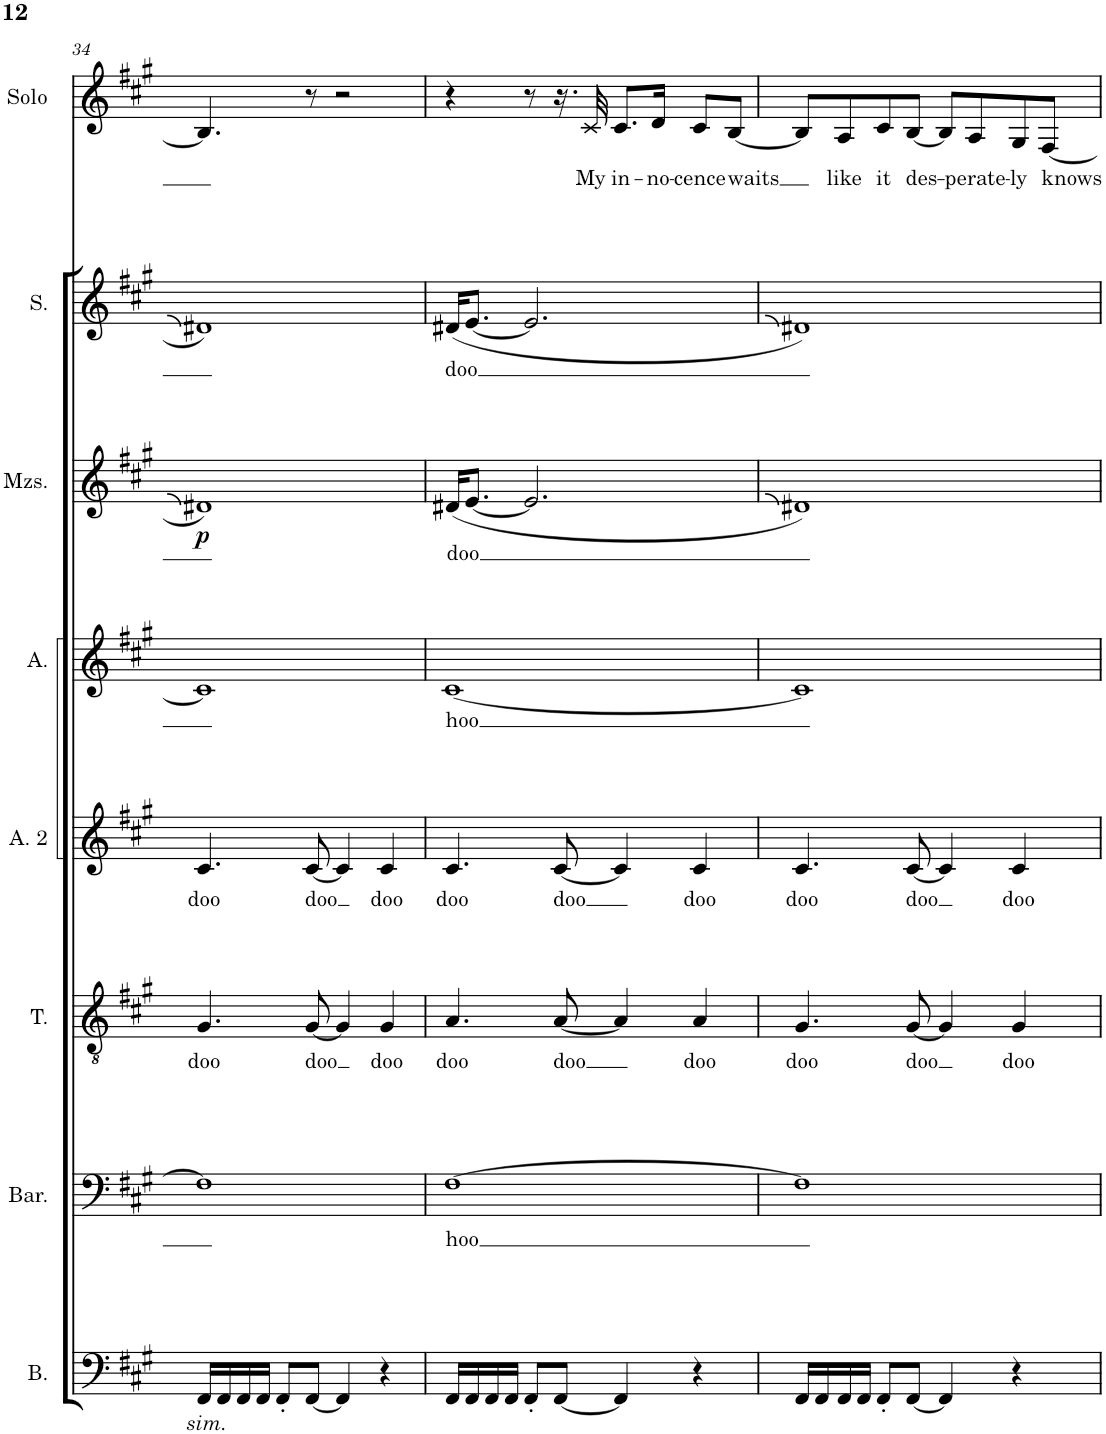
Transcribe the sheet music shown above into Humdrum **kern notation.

**kern	**text	**kern	**text	**kern	**text	**kern	**text	**kern	**text	**kern	**text	**dynam	**kern	**text	**kern	**text
*part8	*part8	*part7	*part7	*part6	*part6	*part5	*part5	*part4	*part4	*part3	*part3	*part3	*part2	*part2	*part1	*part1
*staff8	*staff8	*staff7	*staff7	*staff6	*staff6	*staff5	*staff5	*staff4	*staff4	*staff3	*staff3	*staff3	*staff2	*staff2	*staff1	*staff1
*I"Bass	*	*I"Baritone	*	*I"Tenor	*	*I"Alto 2	*	*I"Alto	*	*I"Mezzo-soprano	*	*	*I"Soprano	*	*I"Solo	*
*I'B.	*	*I'Bar.	*	*I'T.	*	*I'A. 2	*	*I'A.	*	*I'Mzs.	*	*	*I'S.	*	*I'Solo	*
!!LO:PB:g=z
*clefF4	*	*clefF4	*	*clefGv2	*	*clefG2	*	*clefG2	*	*clefG2	*	*	*clefG2	*	*clefG2	*
*k[f#c#g#]	*	*k[f#c#g#]	*	*k[f#c#g#]	*	*k[f#c#g#]	*	*k[f#c#g#]	*	*k[f#c#g#]	*	*	*k[f#c#g#]	*	*k[f#c#g#]	*
*M4/4	*	*M4/4	*	*M4/4	*	*M4/4	*	*M4/4	*	*M4/4	*	*	*M4/4	*	*M4/4	*
=34	=34	=34	=34	=34	=34	=34	=34	=34	=34	=34	=34	=34	=34	=34	=34	=34
!	!LO:LY:b	!	!	!	!LO:LY:b	!	!LO:LY:b	!	!	!	!	!LO:DY:b	!	!	!	!
16FF#/LL	sim.	1F#]	.	4.G#/	doo	4.c#/	doo	1c#]	.	1d#X	.	p	1d#X	.	4.B/]	.
16FF#/	.	.	.	.	.	.	.	.	.	.	.	.	.	.	.	.
16FF#/	.	.	.	.	.	.	.	.	.	.	.	.	.	.	.	.
16FF#/JJ	.	.	.	.	.	.	.	.	.	.	.	.	.	.	.	.
8FF#'/L	.	.	.	.	.	.	.	.	.	.	.	.	.	.	.	.
!	!	!	!	!	!LO:LY:b	!	!LO:LY:b	!	!	!	!	!	!	!	!	!
[8FF#/J	.	.	.	[8G#/	doo	[8c#/	doo	.	.	.	.	.	.	.	8r	.
4FF#/]	.	.	.	4G#/]	.	4c#/]	.	.	.	.	.	.	.	.	2r	.
!	!	!	!	!	!LO:LY:b	!	!LO:LY:b	!	!	!	!	!	!	!	!	!
4r	.	.	.	4G#/	doo	4c#/	doo	.	.	.	.	.	.	.	.	.
=35	=35	=35	=35	=35	=35	=35	=35	=35	=35	=35	=35	=35	=35	=35	=35	=35
!	!	!	!LO:LY:b	!	!LO:LY:b	!	!LO:LY:b	!	!LO:LY:b	!	!LO:LY:b	!	!	!LO:LY:b	!	!
16FF#/LL	.	[1F#	hoo	4.A/	doo	4.c#/	doo	[1c#	hoo	(16d#X/KL	doo	.	(16d#X/KL	doo	4r	.
16FF#/	.	.	.	.	.	.	.	.	.	[8.e/J	.	.	[8.e/J	.	.	.
16FF#/	.	.	.	.	.	.	.	.	.	.	.	.	.	.	.	.
16FF#/JJ	.	.	.	.	.	.	.	.	.	.	.	.	.	.	.	.
8FF#'/L	.	.	.	.	.	.	.	.	.	2.e/]	.	.	2.e/]	.	8r	.
!	!	!	!	!	!LO:LY:b	!	!LO:LY:b	!	!	!	!	!	!	!	!	!
[8FF#/J	.	.	.	[8A/	doo	[8c#/	doo	.	.	.	.	.	.	.	16.r	.
!	!	!	!	!	!	!	!	!	!	!	!	!	!	!	!	!LO:LY:b
.	.	.	.	.	.	.	.	.	.	.	.	.	.	.	32c#/	My
!	!	!	!	!	!	!	!	!	!	!	!	!	!	!	!	!LO:LY:b
4FF#/]	.	.	.	4A/]	.	4c#/]	.	.	.	.	.	.	.	.	8.c#/L	in-
!	!	!	!	!	!	!	!	!	!	!	!	!	!	!	!	!LO:LY:b
.	.	.	.	.	.	.	.	.	.	.	.	.	.	.	16d/Jk	-no-
!	!	!	!	!	!LO:LY:b	!	!LO:LY:b	!	!	!	!	!	!	!	!	!LO:LY:b
4r	.	.	.	4A/	doo	4c#/	doo	.	.	.	.	.	.	.	8c#/L	-cence
!	!	!	!	!	!	!	!	!	!	!	!	!	!	!	!	!LO:LY:b
.	.	.	.	.	.	.	.	.	.	.	.	.	.	.	[8B/J	waits
=36	=36	=36	=36	=36	=36	=36	=36	=36	=36	=36	=36	=36	=36	=36	=36	=36
!	!	!	!	!	!LO:LY:b	!	!LO:LY:b	!	!	!	!	!	!	!	!	!
16FF#/LL	.	1F#]	.	4.G#/	doo	4.c#/	doo	1c#]	.	1d#X)	.	.	1d#X)	.	8B/L]	.
16FF#/	.	.	.	.	.	.	.	.	.	.	.	.	.	.	.	.
!	!	!	!	!	!	!	!	!	!	!	!	!	!	!	!	!LO:LY:b
16FF#/	.	.	.	.	.	.	.	.	.	.	.	.	.	.	8A/	like
16FF#/JJ	.	.	.	.	.	.	.	.	.	.	.	.	.	.	.	.
!	!	!	!	!	!	!	!	!	!	!	!	!	!	!	!	!LO:LY:b
8FF#'/L	.	.	.	.	.	.	.	.	.	.	.	.	.	.	8c#/	it
!	!	!	!	!	!LO:LY:b	!	!LO:LY:b	!	!	!	!	!	!	!	!	!LO:LY:b
[8FF#/J	.	.	.	[8G#/	doo	[8c#/	doo	.	.	.	.	.	.	.	[8B/J	des-
4FF#/]	.	.	.	4G#/]	.	4c#/]	.	.	.	.	.	.	.	.	8B/L]	.
!	!	!	!	!	!	!	!	!	!	!	!	!	!	!	!	!LO:LY:b
.	.	.	.	.	.	.	.	.	.	.	.	.	.	.	8A/	-perate-
!	!	!	!	!	!LO:LY:b	!	!LO:LY:b	!	!	!	!	!	!	!	!	!LO:LY:b
4r	.	.	.	4G#/	doo	4c#/	doo	.	.	.	.	.	.	.	8G#/	-ly
!	!	!	!	!	!	!	!	!	!	!	!	!	!	!	!	!LO:LY:b
.	.	.	.	.	.	.	.	.	.	.	.	.	.	.	[8F#/J	knows
=	=	=	=	=	=	=	=	=	=	=	=	=	=	=	=	=
*-	*-	*-	*-	*-	*-	*-	*-	*-	*-	*-	*-	*-	*-	*-	*-	*-
